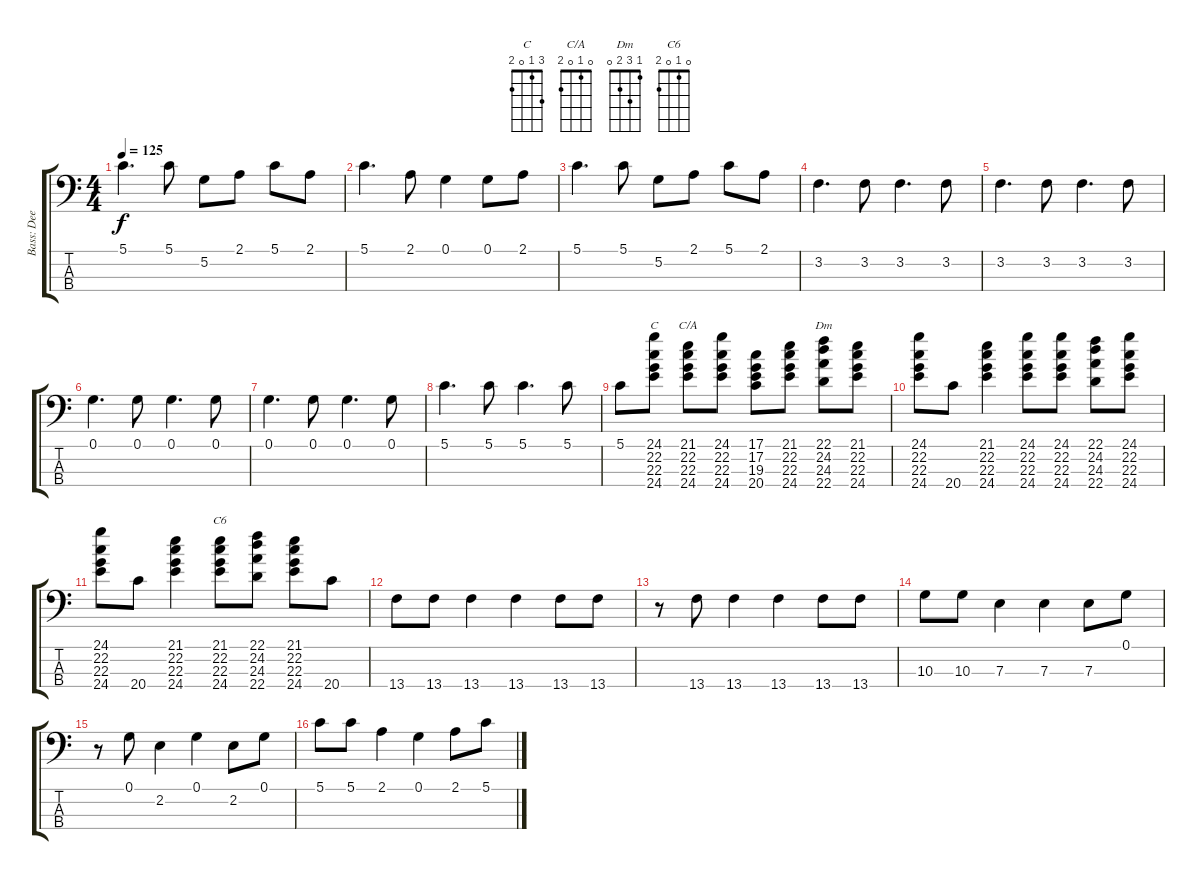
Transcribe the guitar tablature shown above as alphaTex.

\track ("Bass: Dee Murray" "Bass: Dee ") {instrument electricbasspick}
\staff {score tabs}
\tuning (G2 D2 A1 E1) {hide}
\chord ("C" 3 1 0 2)
\chord ("C/A" 0 1 0 2)
\chord ("Dm" 1 3 2 0)
\chord ("C6" 0 1 0 2)
\ts (4 4)
\tempo 125
\clef f4
\ks c
5.1.4{d dy f} 5.1.8 5.2.8 2.1.8 5.1.8 2.1.8 |
5.1.4{d} 2.1.8 0.1.4 0.1.8 2.1.8 |
5.1.4{d} 5.1.8 5.2.8 2.1.8 5.1.8 2.1.8 |
3.2.4{d} 3.2.8 3.2.4{d} 3.2.8 |
3.2.4{d} 3.2.8 3.2.4{d} 3.2.8 |
0.1.4{d} 0.1.8 0.1.4{d} 0.1.8 |
0.1.4{d} 0.1.8 0.1.4{d} 0.1.8 |
5.1.4{d} 5.1.8 5.1.4{d} 5.1.8 |
5.1.8 (24.1 22.2 22.3 24.4).8{ch "C"} (21.1 22.2 22.3 24.4).8{ch "C/A"} (24.1 22.2 22.3 24.4).8 (17.1 17.2 19.3 20.4).8 (21.1 22.2 22.3 24.4).8 (22.1 24.2 24.3 22.4).8{ch "Dm"} (21.1 22.2 22.3 24.4).8 |
(24.1 22.2 22.3 24.4).8 20.4.8 (21.1 22.2 22.3 24.4).4 (24.1 22.2 22.3 24.4).8 (24.1 22.2 22.3 24.4).8 (22.1 24.2 24.3 22.4).8 (24.1 22.2 22.3 24.4).8 |
(24.1 22.2 22.3 24.4).8 20.4.8 (21.1 22.2 22.3 24.4).4 (21.1 22.2 22.3 24.4).8{ch "C6"} (22.1 24.2 24.3 22.4).8 (21.1 22.2 22.3 24.4).8 20.4.8 |
13.4.8 13.4.8 13.4.4 13.4.4 13.4.8 13.4.8 |
r.8 13.4.8 13.4.4 13.4.4 13.4.8 13.4.8 |
10.3.8 10.3.8 7.3.4 7.3.4 7.3.8 0.1.8 |
r.8 0.1.8 2.2.4 0.1.4 2.2.8 0.1.8 |
5.1.8 5.1.8 2.1.4 0.1.4 2.1.8 5.1.8
